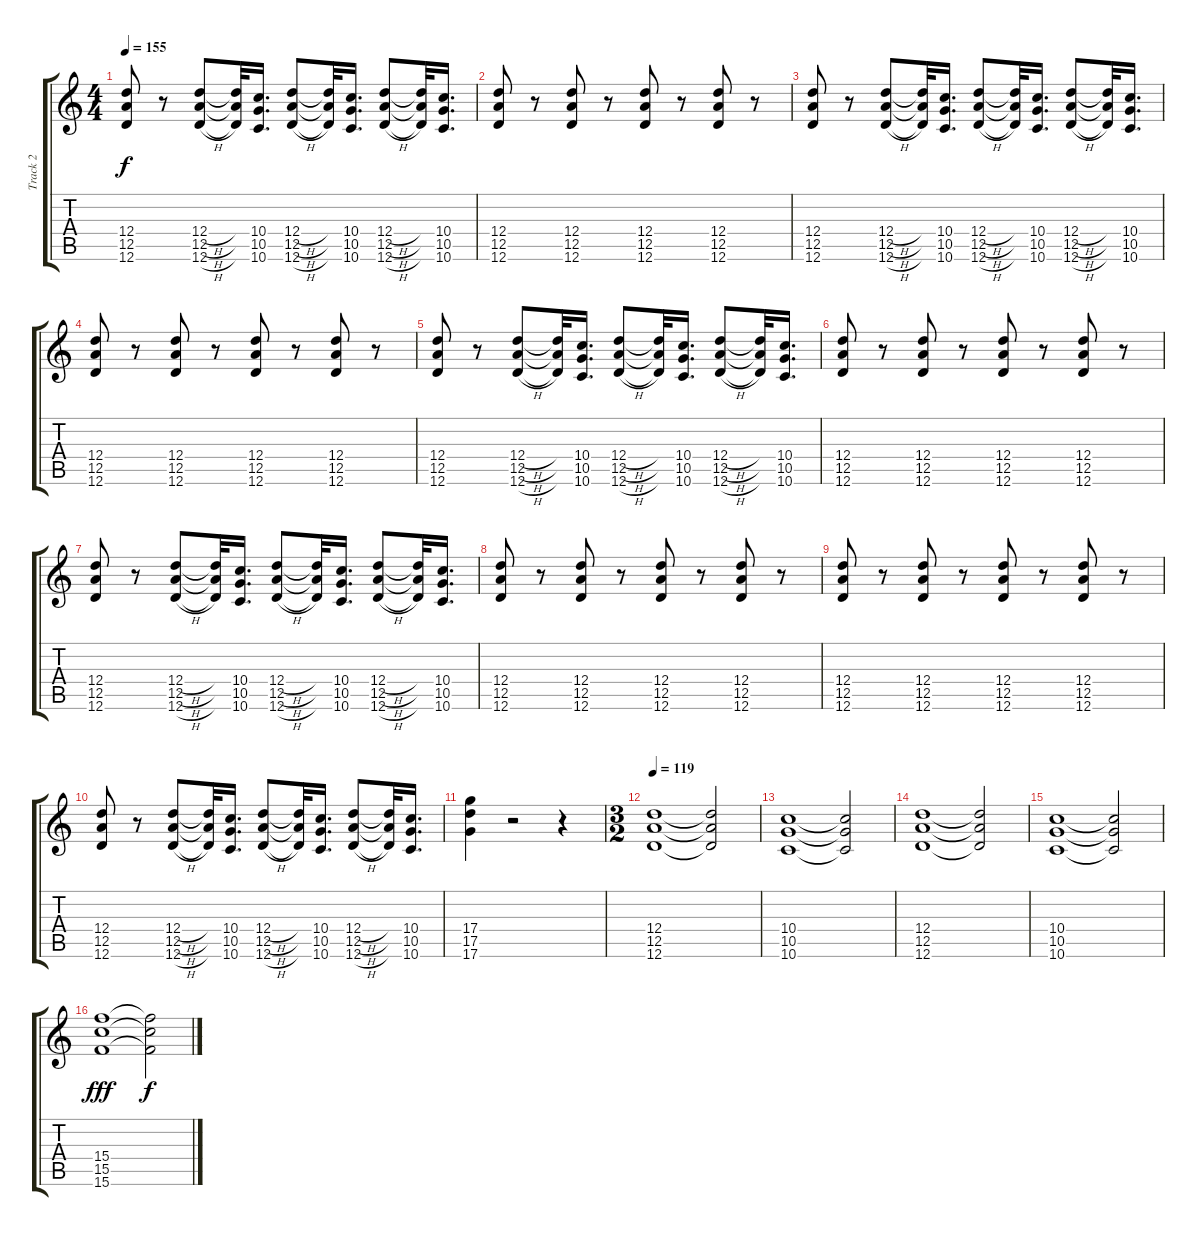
\track ("Track 2" "Track 2") {instrument overdrivenguitar}
\staff {score tabs}
\tuning (E4 B3 G3 D3 A2 D2) {hide}
\ts (4 4)
\tempo 155
\clef g2
\ks c
(12.4 12.5 12.6).8{dy f} r.8 (12.4{h} 12.5{h} 12.6{h}).8 (12.4{t} 12.5{t} 12.6{t}).32 (10.4 10.5 10.6).16{d} (12.4{h} 12.5{h} 12.6{h}).8 (12.4{t} 12.5{t} 12.6{t}).32 (10.4 10.5 10.6).16{d} (12.4{h} 12.5{h} 12.6{h}).8 (12.4{t} 12.5{t} 12.6{t}).32 (10.4 10.5 10.6).16{d} |
(12.4 12.5 12.6).8 r.8 (12.4 12.5 12.6).8 r.8 (12.4 12.5 12.6).8 r.8 (12.4 12.5 12.6).8 r.8 |
(12.4 12.5 12.6).8 r.8 (12.4{h} 12.5{h} 12.6{h}).8 (12.4{t} 12.5{t} 12.6{t}).32 (10.4 10.5 10.6).16{d} (12.4{h} 12.5{h} 12.6{h}).8 (12.4{t} 12.5{t} 12.6{t}).32 (10.4 10.5 10.6).16{d} (12.4{h} 12.5{h} 12.6{h}).8 (12.4{t} 12.5{t} 12.6{t}).32 (10.4 10.5 10.6).16{d} |
(12.4 12.5 12.6).8 r.8 (12.4 12.5 12.6).8 r.8 (12.4 12.5 12.6).8 r.8 (12.4 12.5 12.6).8 r.8 |
(12.4 12.5 12.6).8 r.8 (12.4{h} 12.5{h} 12.6{h}).8 (12.4{t} 12.5{t} 12.6{t}).32 (10.4 10.5 10.6).16{d} (12.4{h} 12.5{h} 12.6{h}).8 (12.4{t} 12.5{t} 12.6{t}).32 (10.4 10.5 10.6).16{d} (12.4{h} 12.5{h} 12.6{h}).8 (12.4{t} 12.5{t} 12.6{t}).32 (10.4 10.5 10.6).16{d} |
(12.4 12.5 12.6).8 r.8 (12.4 12.5 12.6).8 r.8 (12.4 12.5 12.6).8 r.8 (12.4 12.5 12.6).8 r.8 |
(12.4 12.5 12.6).8 r.8 (12.4{h} 12.5{h} 12.6{h}).8 (12.4{t} 12.5{t} 12.6{t}).32 (10.4 10.5 10.6).16{d} (12.4{h} 12.5{h} 12.6{h}).8 (12.4{t} 12.5{t} 12.6{t}).32 (10.4 10.5 10.6).16{d} (12.4{h} 12.5{h} 12.6{h}).8 (12.4{t} 12.5{t} 12.6{t}).32 (10.4 10.5 10.6).16{d} |
(12.4 12.5 12.6).8 r.8 (12.4 12.5 12.6).8 r.8 (12.4 12.5 12.6).8 r.8 (12.4 12.5 12.6).8 r.8 |
(12.4 12.5 12.6).8 r.8 (12.4 12.5 12.6).8 r.8 (12.4 12.5 12.6).8 r.8 (12.4 12.5 12.6).8 r.8 |
(12.4 12.5 12.6).8 r.8 (12.4{h} 12.5{h} 12.6{h}).8 (12.4{t} 12.5{t} 12.6{t}).32 (10.4 10.5 10.6).16{d} (12.4{h} 12.5{h} 12.6{h}).8 (12.4{t} 12.5{t} 12.6{t}).32 (10.4 10.5 10.6).16{d} (12.4{h} 12.5{h} 12.6{h}).8 (12.4{t} 12.5{t} 12.6{t}).32 (10.4 10.5 10.6).16{d} |
(17.4 17.5 17.6).4 r.2 r.4 |
\ts (3 2)
\tempo 119
(12.4 12.5 12.6).1 (12.4{t} 12.5{t} 12.6{t}).2 |
(10.4 10.5 10.6).1 (10.4{t} 10.5{t} 10.6{t}).2 |
(12.4 12.5 12.6).1 (12.4{t} 12.5{t} 12.6{t}).2 |
(10.4 10.5 10.6).1 (10.4{t} 10.5{t} 10.6{t}).2 |
(15.4 15.5 15.6).1{dy fff} (15.4{t} 15.5{t} 15.6{t}).2{dy f}
